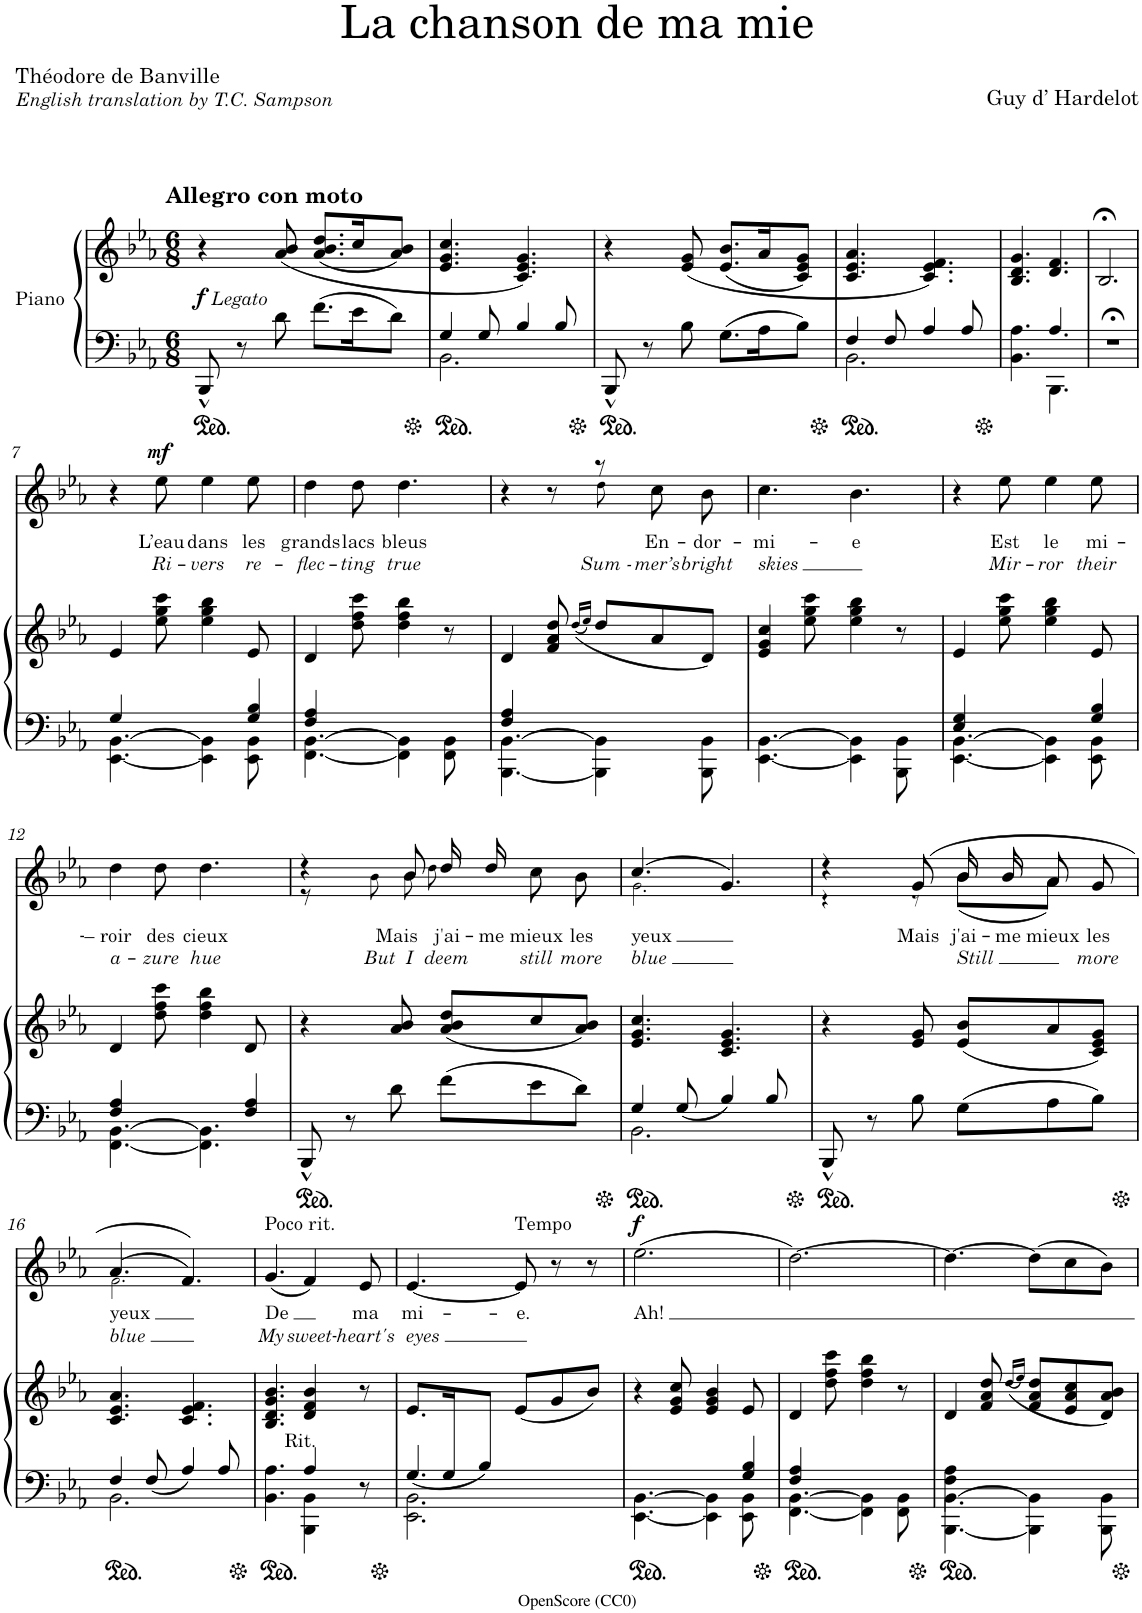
**kern	**kern	**dynam	**kern	**text	**text	**dynam
*part2	*part2	*part2	*part1	*part1	*part1	*part1
*staff3	*staff2	*staff2/3	*staff1	*staff1	*staff1	*staff1
*I"Piano	*	*	*I"Chant Voice	*	*	*
*I'Pno	*	*	*	*	*	*
*clefF4	*clefG2	*	*clefG2	*	*	*
*k[b-e-a-]	*k[b-e-a-]	*	*k[b-e-a-]	*	*	*
*M6/8	*M6/8	*	*M6/8	*	*	*
=1	=1	=1	=1	=1	=1	=1
!	!	!	!LO:TX:a:B:t=Allegro con moto	!	!	!
!	!LO:TX:b:i:t=Legato	!	!	!	!	!
!	!	!LO:DY:b	!	!	!	!
8BBB-^^/	4r	f	2.r	.	.	.
8r	.	.	.	.	.	.
8d\	(8a-/ 8b-/	.	.	.	.	.
8.f\L	(8.a-/ 8.b-/ 8.dd/L	.	.	.	.	.
16e-\K	16cc/K	.	.	.	.	.
8d\J	8a-/ 8b-/J)	.	.	.	.	.
=2	=2	=2	=2	=2	=2	=2
*^	*	*	*	*	*	*
4G/	2.BB-\	4.e-/ 4.g/ 4.cc/	.	2.r	.	.	.
8G/	.	.	.	.	.	.	.
4B-/	.	4.c/ 4.e-/ 4.g/)	.	.	.	.	.
8B-/	.	.	.	.	.	.	.
*v	*v	*	*	*	*	*	*
=3	=3	=3	=3	=3	=3	=3
8BBB-^^/	4r	.	2.r	.	.	.
8r	.	.	.	.	.	.
8B-\	(8e-/ 8g/	.	.	.	.	.
8.G\L	(8.e-/ 8.b-/L	.	.	.	.	.
16A-\K	16a-/K	.	.	.	.	.
8B-\J	8c/ 8e-/ 8g/J)	.	.	.	.	.
=4	=4	=4	=4	=4	=4	=4
*^	*	*	*	*	*	*
4F/	2.BB-\	4.c/ 4.e-/ 4.a-/	.	2.r	.	.	.
8F/	.	.	.	.	.	.	.
4A-/	.	4.c/ 4.e-/ 4.f/)	.	.	.	.	.
8A-/	.	.	.	.	.	.	.
=5	=5	=5	=5	=5	=5	=5	=5
4.BB-\ 4.A-\	4.ryy	4.B-/ 4.d/ 4.g/	.	2.r	.	.	.
4.BBB-\	4.A-/	4.d/ 4.f/	.	.	.	.	.
*v	*v	*	*	*	*	*	*
=6	=6	=6	=6	=6	=6	=6
2.r;<	2.B-;</	.	2.r	.	.	.
!!LO:LB:g=z
=7	=7	=7	=7	=7	=7	=7
*^	*	*	*	*	*	*
[4.EE-\ [>4.BB-\	4G/	4e-/	.	4r	.	.	.
!	!	!	!	!	!LO:LY:b	!LO:LY:b	!LO:DY:a
.	4.ryy	8ee-\ 8gg\ 8ccc\	.	8ee-\	L’eau	Ri-	mf
!	!	!	!	!	!LO:LY:b	!LO:LY:b	!
4EE-\] 4BB-\]	.	4ee-\ 4gg\ 4bb-\	.	4ee-\	dans	-vers	.
!	!	!	!	!	!LO:LY:b	!LO:LY:b	!
8EE-\ 8BB-\	8G/ 8B-/	8e-/	.	8ee-\	les	re-	.
=8	=8	=8	=8	=8	=8	=8	=8
!	!	!	!	!	!LO:LY:b	!LO:LY:b	!
[4.FF\ [>4.BB-\	4F/ 4A-/	4d/	.	4dd\	grands	-flec-	.
!	!	!	!	!	!LO:LY:b	!LO:LY:b	!
.	2ryy	8dd\ 8ff\ 8ccc\	.	8dd\	lacs	-ting	.
!	!	!	!	!	!LO:LY:b	!LO:LY:b	!
4FF\] 4BB-\]	.	4dd\ 4ff\ 4bb-\	.	4.dd\	bleus	true	.
8FF\ 8BB-\	.	8r	.	.	.	.	.
=9	=9	=9	=9	=9	=9	=9	=9
*	*	*	*	*^	*	*	*
[4.BBB-\ [>4.BB-\	4F/ 4A-/	4d/	.	4r	4.ryy	.	.	.
.	2ryy	8f/ 8a-/ 8dd/	.	8r	.	.	.	.
.	.	((16qdd/LL	.	.	.	.	.	.
.	.	16qee-/JJ)	.	.	.	.	.	.
!	!	!	!	!	!	!	!LO:LY:b	!
4BBB-\] 4BB-\]	.	8dd/L	.	8r	8dd\	.	Sum -	.
!	!	!	!	!	!	!LO:LY:b	!LO:LY:b	!
.	.	8a-/	.	8cc\	4ryy	En-	mer’s	.
!	!	!	!	!	!	!LO:LY:b	!LO:LY:b	!
8BBB-\ 8BB-\	.	8d/J)	.	8b-\	.	-dor-	bright	.
*v	*v	*	*	*v	*v	*	*	*
=10	=10	=10	=10	=10	=10	=10
!	!	!	!	!LO:LY:b	!LO:LY:b	!
[4.EE-\ [>4.BB-\	4e-/ 4g/ 4cc/	.	4.cc\	-mi-	skies	.
.	8ee-\ 8gg\ 8ccc\	.	.	.	.	.
!	!	!	!	!LO:LY:b	!	!
4EE-\] 4BB-\]	4ee-\ 4gg\ 4bb-\	.	4.b-\	-e	.	.
8BBB-\ 8BB-\	8r	.	.	.	.	.
=11	=11	=11	=11	=11	=11	=11
*^	*	*	*	*	*	*
[4.EE-\ [>4.BB-\	4E-/ 4G/	4e-/	.	4r	.	.	.
!	!	!	!	!	!LO:LY:b	!LO:LY:b	!
.	4.ryy	8ee-\ 8gg\ 8ccc\	.	8ee-\	Est	Mir-	.
!	!	!	!	!	!LO:LY:b	!LO:LY:b	!
4EE-\] 4BB-\]	.	4ee-\ 4gg\ 4bb-\	.	4ee-\	le	-ror	.
!	!	!	!	!	!LO:LY:b	!LO:LY:b	!
8EE-\ 8BB-\	8G/ 8B-/	8e-/	.	8ee-\	mi-	their	.
!!LO:LB:g=z
=12	=12	=12	=12	=12	=12	=12	=12
!	!	!	!	!	!LO:LY:b	!LO:LY:b	!
[4.FF\ [>4.BB-\	4F/ 4A-/	4d/	.	4dd\	-– roir	a-	.
!	!	!	!	!	!LO:LY:b	!LO:LY:b	!
.	4.ryy	8dd\ 8ff\ 8ccc\	.	8dd\	des	-zure	.
!	!	!	!	!	!LO:LY:b	!LO:LY:b	!
4.FF\] 4.BB-\]	.	4dd\ 4ff\ 4bb-\	.	4.dd\	cieux	hue	.
.	8F/ 8A-/	8d/	.	.	.	.	.
*v	*v	*	*	*	*	*	*
=13	=13	=13	=13	=13	=13	=13
*	*	*	*^	*	*	*
8BBB-^^/	4r	.	4r	8r	.	.	.
8r	.	.	.	8b-\	.	.	.
!	!	!	!	!	!LO:LY:b	!LO:LY:b	!
8d\	8a-/ 8b-/	.	8d/	8b-!\	Mais	But I	.
!	!	!	!	!	!LO:LY:b	!LO:LY:b	!
8f\L	(8a-/ 8b-/ 8dd/L	.	16dd/	8dd\	j'ai-	deem	.
!	!	!	!	!	!LO:LY:b	!	!
.	.	.	16dd/	.	-me	.	.
!	!	!	!	!	!LO:LY:b	!LO:LY:b	!
8e-\	8cc/	.	8cc\	4ryy	mieux	still	.
!	!	!	!	!	!LO:LY:b	!LO:LY:b	!
8d\J	8a-/ 8b-/J)	.	8b-\	.	les	more	.
=14	=14	=14	=14	=14	=14	=14	=14
*^	*	*	*	*	*	*	*
!	!	!	!	!	!	!LO:LY:b	!LO:LY:b	!
4G/	2.BB-\	4.e-/ 4.g/ 4.cc/	.	(4.cc/	2.g\	yeux	blue	.
8G/	.	.	.	.	.	.	.	.
4B-/	.	4.c/ 4.e-/ 4.g/	.	4.g/)	.	.	.	.
8B-/	.	.	.	.	.	.	.	.
*v	*v	*	*	*	*	*	*	*
=15	=15	=15	=15	=15	=15	=15	=15
8BBB-^^/	4r	.	4r	4r	.	.	.
8r	.	.	.	.	.	.	.
!	!	!	!	!	!LO:LY:b	!	!
8B-\	8e-/ 8g/	.	(8g/	8r	Mais	.	.
!	!	!	!	!	!LO:LY:b	!LO:LY:b	!
8G\L	(8e-/ 8b-/L	.	16b-/	(8b-\L	j'ai-	Still	.
!	!	!	!	!	!LO:LY:b	!	!
.	.	.	16b-/	.	-me	.	.
!	!	!	!	!	!LO:LY:b	!	!
8A-\	8a-/	.	8a-/	8a-\J)	mieux	.	.
!	!	!	!	!	!LO:LY:b	!LO:LY:b	!
8B-\J	8c/ 8e-/ 8g/J)	.	8g/	8ryy	les	more	.
!!LO:LB:g=z	!!
=16	=16	=16	=16	=16	=16	=16	=16
*^	*	*	*	*	*	*	*
!	!	!	!	!	!	!LO:LY:b	!LO:LY:b	!
4F/	2.BB-\	4.c/ 4.e-/ 4.a-/	.	(4.a-/	2.f\	yeux	blue	.
8F/	.	.	.	.	.	.	.	.
4A-/	.	4.c/ 4.e-/ 4.f/	.	4.f/))	.	.	.	.
8A-/	.	.	.	.	.	.	.	.
*	*	*	*	*v	*v	*	*	*
=17	=17	=17	=17	=17	=17	=17	=17
!	!	!	!	!LO:TX:a:t=Poco rit.	!	!	!
!	!	!LO:TX:b:t=Rit.	!	!	!	!	!
!	!	!	!	!	!LO:LY:b	!LO:LY:b	!
4.BB-\ 4.A-\	4.ryy	4.B-/ 4.d/ 4.g/ 4.b-/	.	(4.g/	De	My	.
!	!	!	!	!	!	!LO:LY:b	!
4BBB-\ 4BB-\	4A-/	4d/ 4f/ 4b-/	.	4f/)	.	sweet-	.
!	!	!	!	!	!LO:LY:b	!LO:LY:b	!
8r	8ryy	8r	.	8e-/	ma	-heart's	.
=18	=18	=18	=18	=18	=18	=18	=18
*	*^	*^	*	*	*	*	*
!	!	!	!	!	!	!	!LO:LY:b	!LO:LY:b	!
8.G/	8.ryy	2.EE-\ 2.BB-\	8.ryy	8.e-/L	.	[4.e-/	mi-	eyes	.
2ryy	16G/K	.	16ryy	2ryy	.	.	.	.	.
.	8B-/J	.	8ryy	.	.	.	.	.	.
!	!	!	!	!	!	!LO:TX:a:t=Tempo	!	!	!
!	!	!	!	!	!	!	!LO:LY:b	!	!
.	4.ryy	.	(<8e-/L	.	.	8e-/]	-e.	.	.
.	.	.	8g/	.	.	8r	.	.	.
.	.	.	8b-/J)	.	.	8r	.	.	.
16ryy	.	.	.	16ryy	.	.	.	.	.
*	*v	*v	*	*	*	*	*	*	*
=19	=19	=19	=19	=19	=19	=19	=19	=19
!	!	!	!	!	!	!LO:LY:b	!	!LO:DY:a
*	*	*v	*v	*	*	*	*	*
[4.EE-\ [>4.BB-\	8ryy	4r	.	(2.ee-\	Ah!	.	f
*v	*v	*	*	*	*	*	*
.	8e-/ 8g/ 8cc/	.	.	.	.	.
4EE-\] 4BB-\]	4e-/ 4g/ 4b-/	.	.	.	.	.
*^	*	*	*	*	*	*
8EE-\ 8BB-\	8G/ 8B-/	8e-/	.	.	.	.	.
=20	=20	=20	=20	=20	=20	=20	=20
[4.FF\ [>4.BB-\	4F/ 4A-/	4d/	.	[2.dd\)	.	.	.
.	2ryy	8dd\ 8ff\ 8ccc\	.	.	.	.	.
4FF\] 4BB-\]	.	4dd\ 4ff\ 4bb-\	.	.	.	.	.
8FF\ 8BB-\	.	8r	.	.	.	.	.
=21	=21	=21	=21	=21	=21	=21	=21
4F\ 4A-\	[4.BBB-\ [4.BB-\	4d/	.	4.dd\_	.	.	.
2ryy	.	8f/ 8a-/ 8dd/	.	.	.	.	.
.	.	((16qdd/LL	.	.	.	.	.
.	.	16qee-/JJ)	.	.	.	.	.
.	4BBB-\] 4BB-\]	8f/ 8a-/ 8dd/L	.	(8dd\L]	.	.	.
.	.	8e-/ 8a-/ 8cc/	.	8cc\	.	.	.
.	8BBB-\ 8BB-\	8d/ 8a-/ 8b-/J)	.	8b-\J)	.	.	.
*v	*v	*	*	*	*	*	*
=	=	=	=	=	=	=
*-	*-	*-	*-	*-	*-	*-
